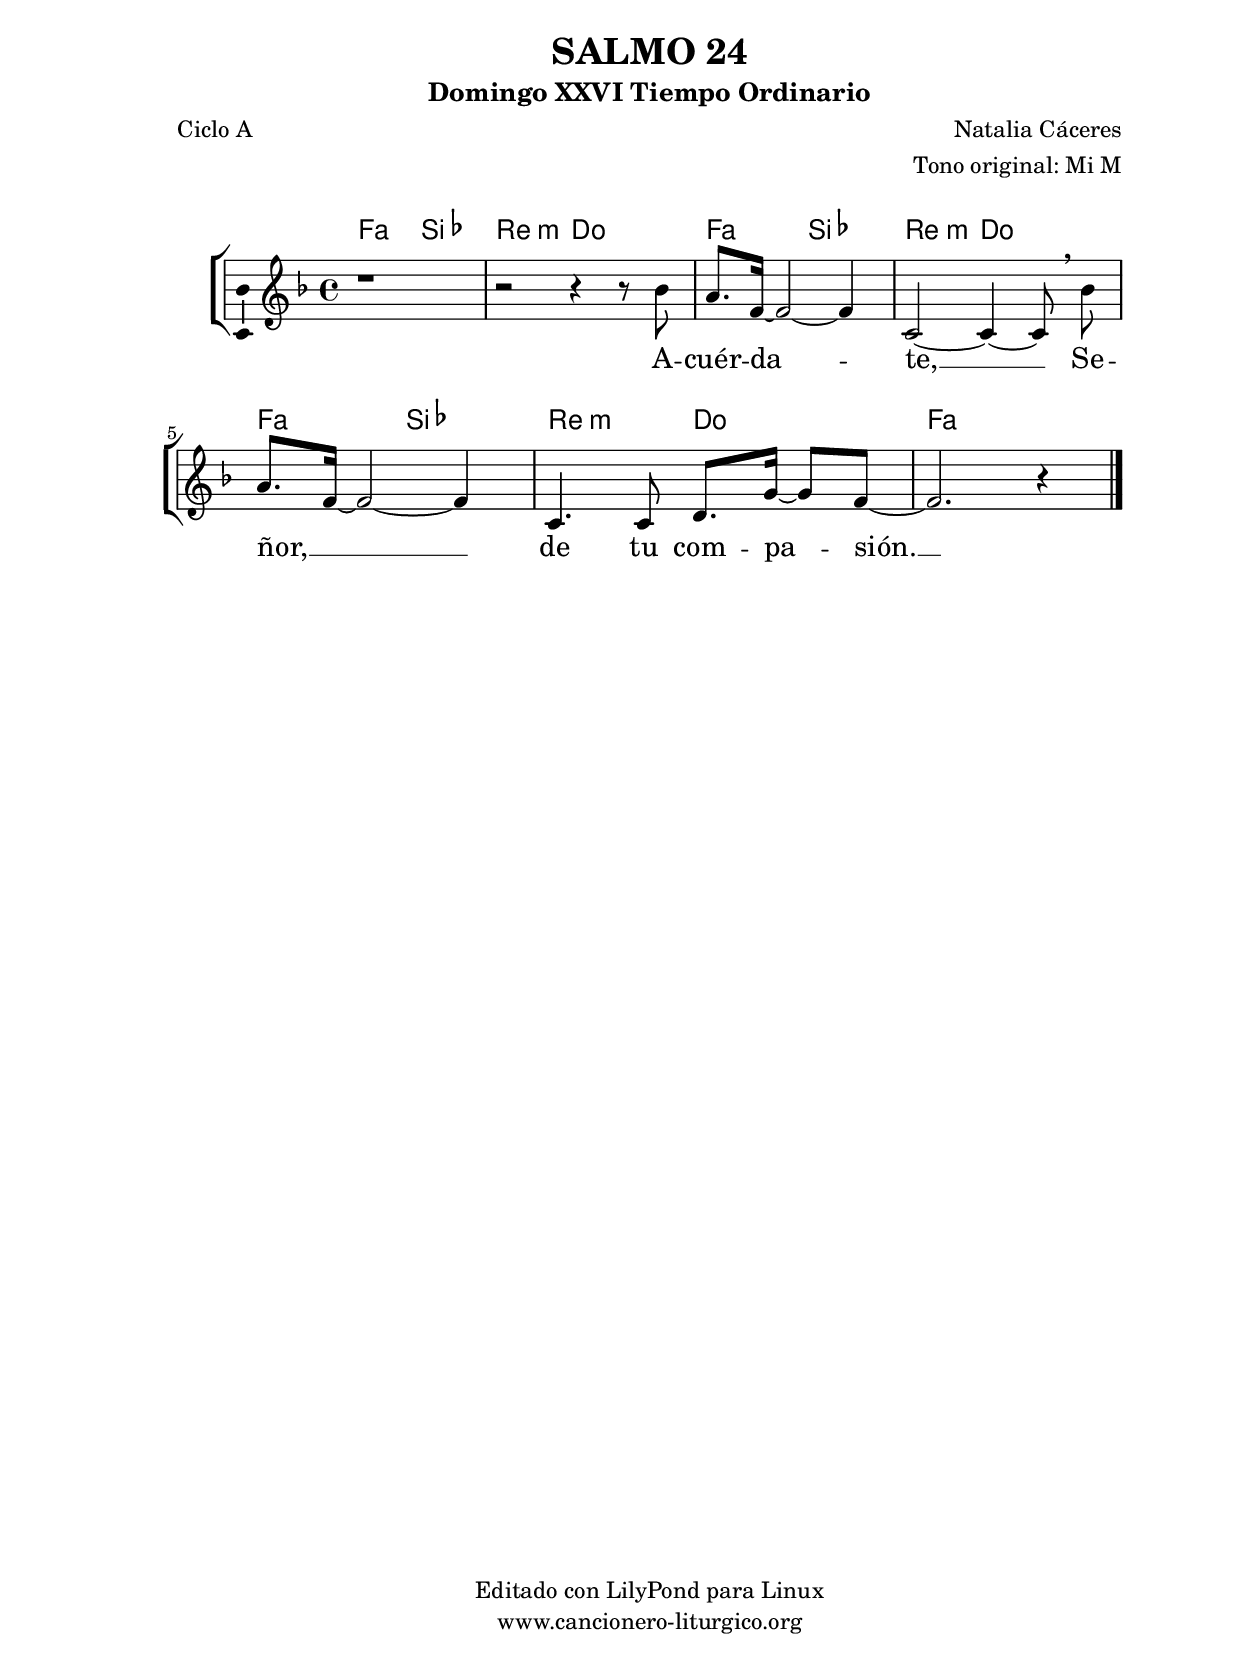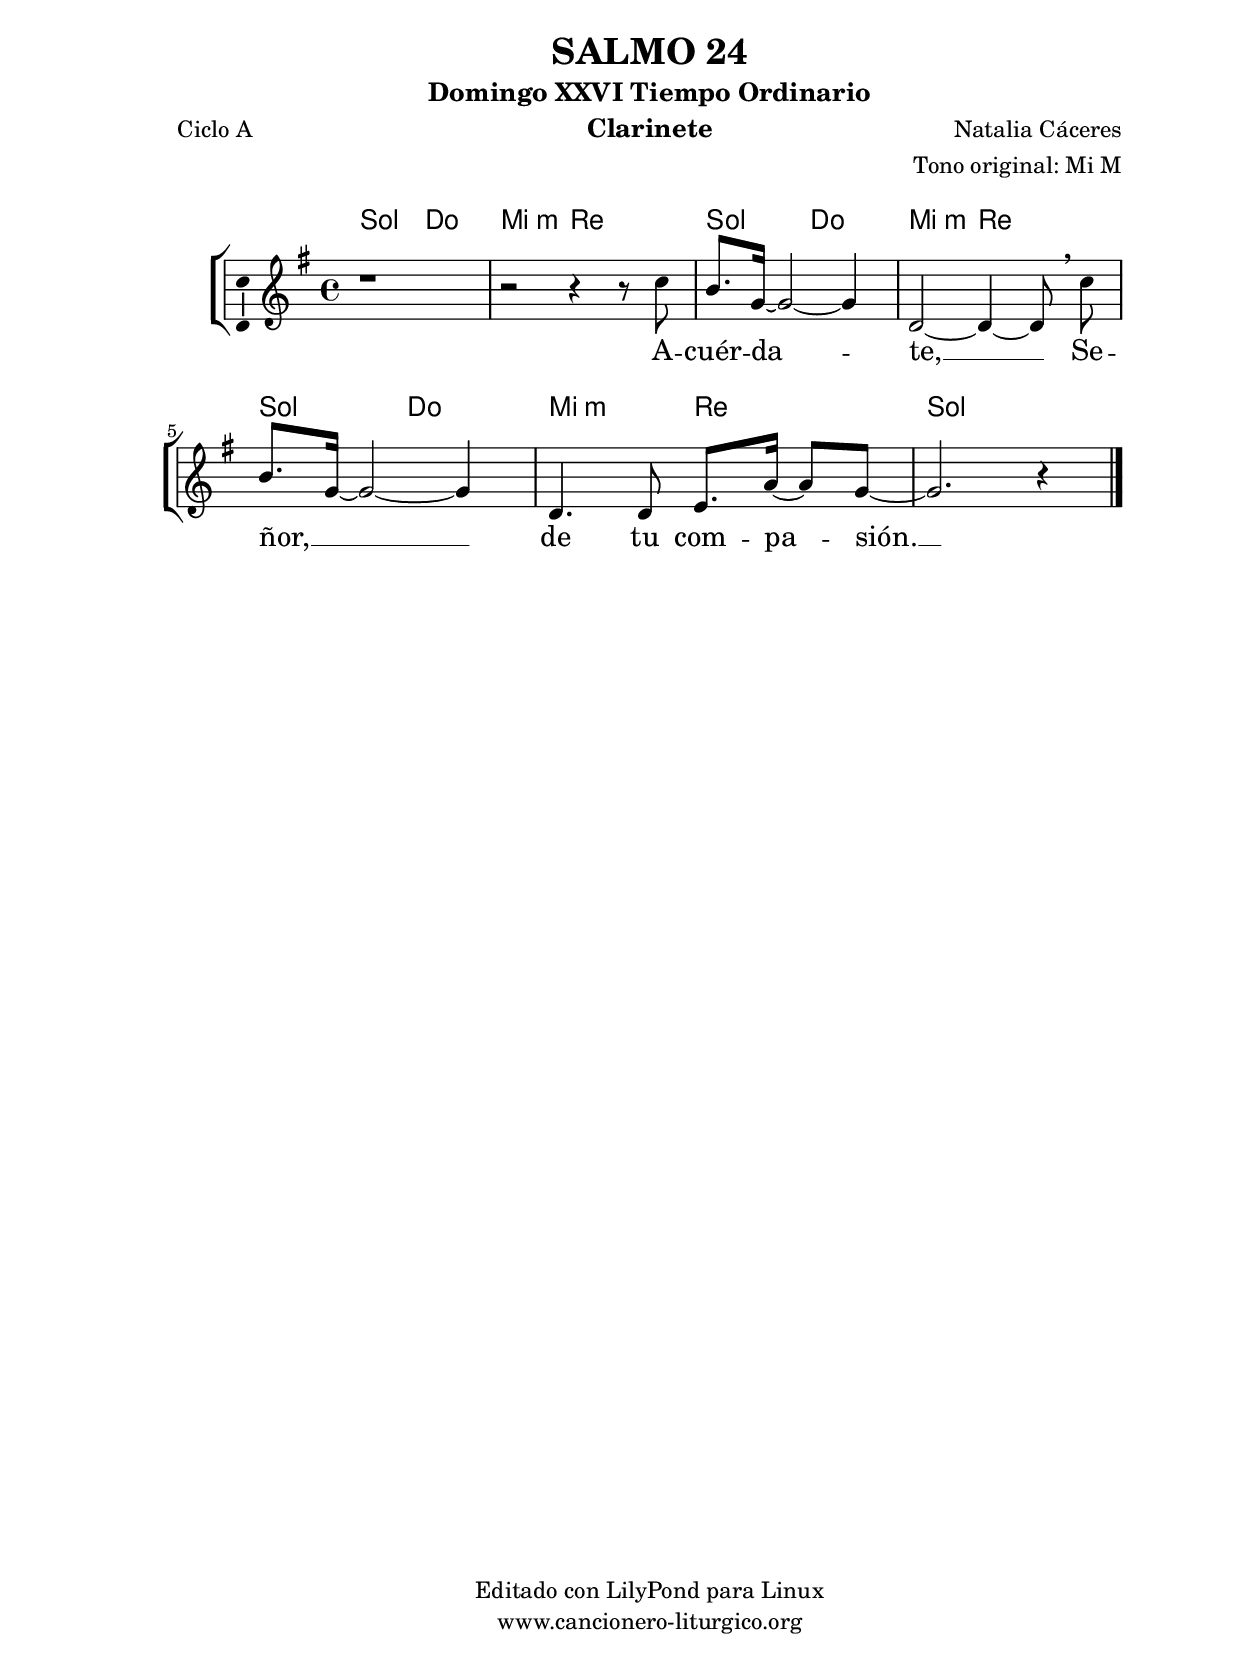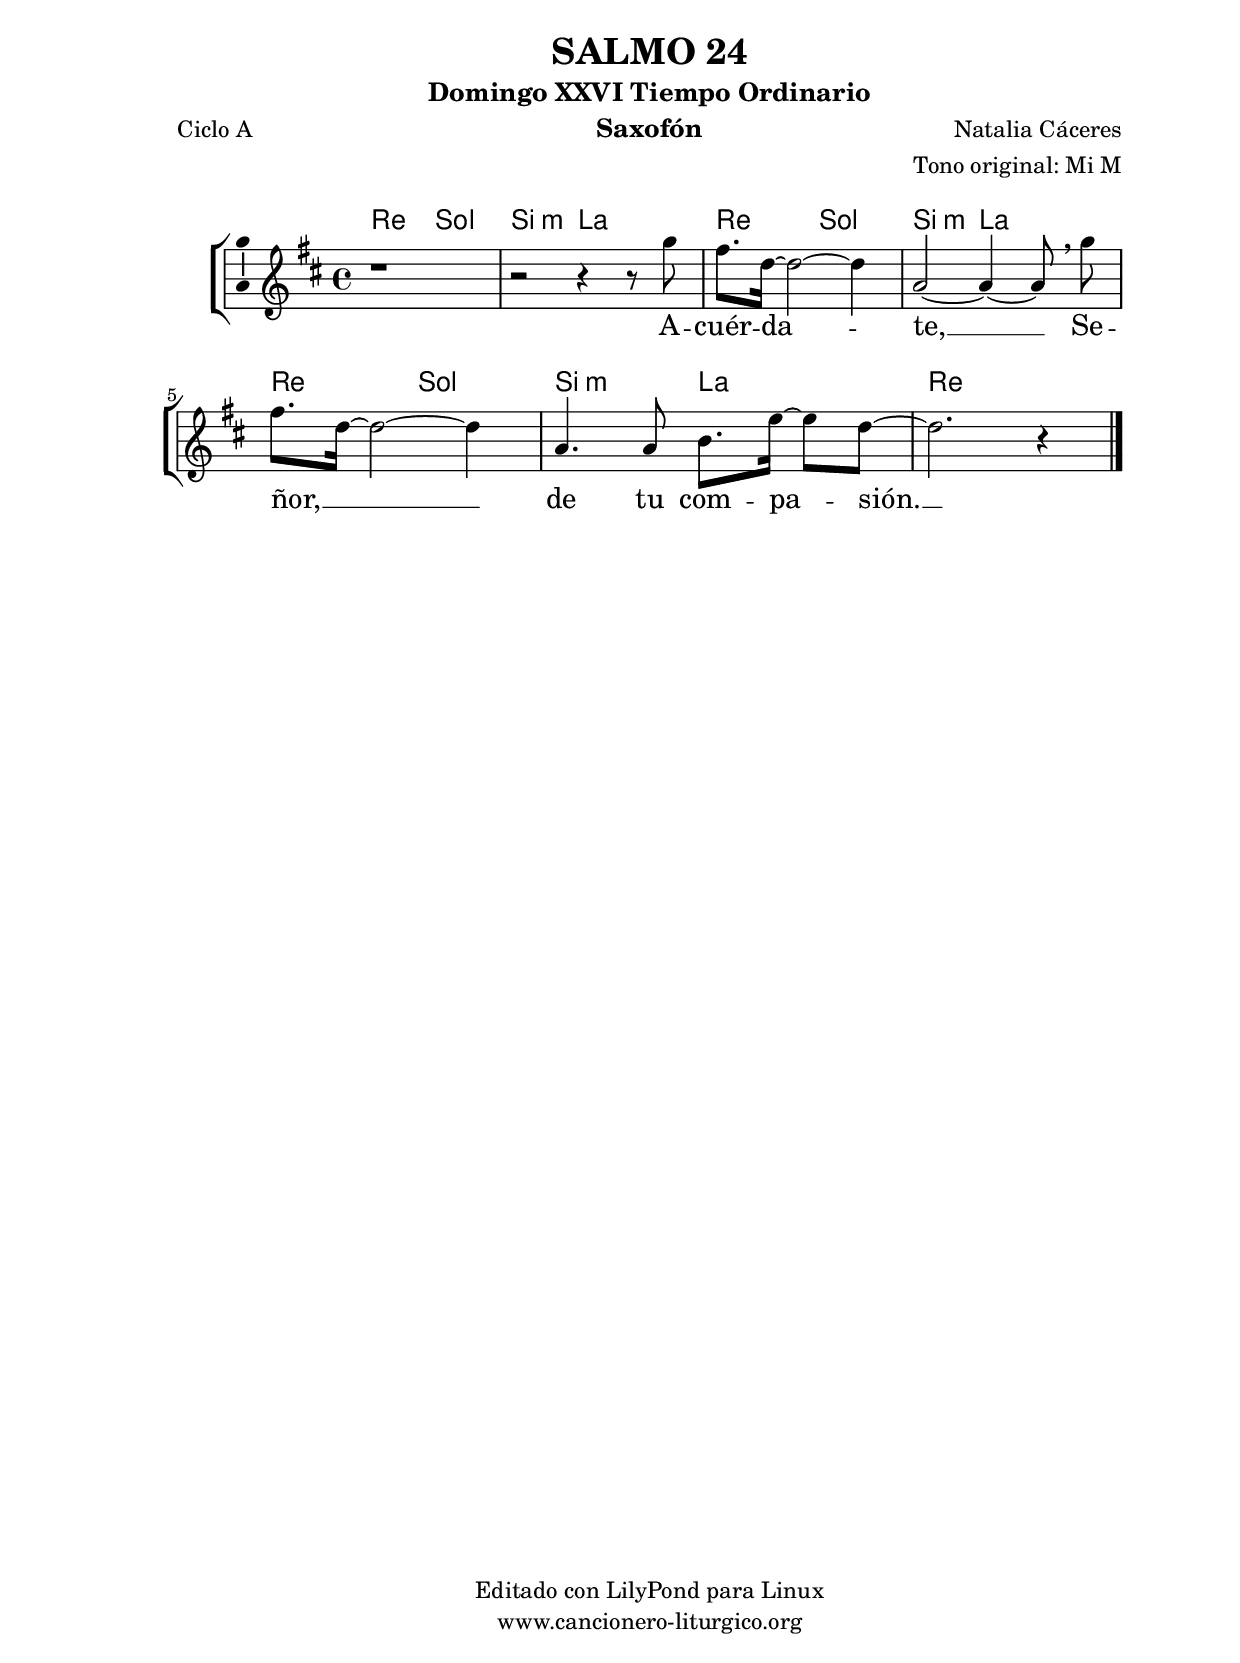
%
%para convertir .midi en .wav:
%timidity filename.midi -Ow -o finename.wav
%
%
%Para convertir de .wav a .mp3:
%lame -h -m j filename.wav
%
%
%para escuchar el midi:
%timidity nombrefichero.midi
%


%versión de lilypond para la que se ha escrito esta partitura:
\version "2.16.0"

	%Tamaño papel
	#(set-default-paper-size "a4")
	%Tamaño partitura
	#(set-global-staff-size 20)
	%No responde al pulsar sobre una nota
	#(ly:set-option 'point-and-click #f)

%parámetros del encabezamiento:
\header {
	title = "SALMO 24"
	subtitle = "Domingo XXVI Tiempo Ordinario"
	composer = "Natalia Cáceres"
	poet = "Ciclo A"
	meter = ""
	arranger = "Tono original: Mi M"
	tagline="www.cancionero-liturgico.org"
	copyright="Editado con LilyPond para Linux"
	tiempo = "Ordinario"
	usos = "Salmo"
	letra = "Acuérdate, Señor, de tu compasión."
	}

%parámetros asociados al papel:
\paper  {
	oddHeaderMarkup = \markup {\fill-line { \on-the-fly #not-first-page \fromproperty #'header:title \on-the-fly #not-first-page \fromproperty #'header:composer }}
	evenHeaderMarkup = \markup {\fill-line { \fromproperty #'header:composer \fromproperty #'header:title }}
	#(set-paper-size "a4")
	print-page-number = ##f
	first-page-number = 1
	print-first-page-number = ##f
%	head-separation = 3.0 \cm
	top-margin = 2.0 \cm
	bottom-margin = 0.5\cm
%%%	bottom-margin = -1.0\cm
	left-margin = 3.0 \cm
	line-width = 16.0 \cm 
	indent = 8\mm
	interscoreline = 2.\mm
	between-system-space = 15\mm
%	para que las partituras no llenen la hoja:
	ragged-bottom = ##t
%	idem para la última hoja:
	ragged-last-bottom = ##f
%	para que las partituras llenen el ancho del papel:
	ragged-last = ##f
	after-title-space = 2.5 \cm
%page-count=1
%system-count=8

	%Flexible Vertical Spacing
%	markup-markup-spacing =
%	#'((basic-distance . 15) (minimum-distance . 15) (padding . 3))
	markup-system-spacing =
	#'((basic-distance . 15) (minimum-distance . 15) (padding . 3))
	system-system-spacing =
	#'((basic-distance . 15) (minimum-distance . 15) (padding . 3))
	score-system-spacing =
	#'((basic-distance . 15) (minimum-distance . 15) (padding . 5))
%	top-system-spacing = % header
%	#'((basic-distance . 8) (minimum-distance . 0) (padding . 3))
%	top-markup-spacing =
%	#'((basic-distance . 20) (minimum-distance . 20) (padding . 3))
	last-bottom-spacing = % footer
	#'((basic-distance . 5) (minimum-distance . 5) (padding . 3))
%	score-markup-spacing =
%	#'((basic-distance . 16) (minimum-distance . 13) (padding . 3))

	}


%parámetros que afectan a toda la partitura:
global =  {
	%clave de sol (G):
	\clef G
	%armadura:
	\transpose e f
	\key e \major
	\tempo 4=101
	\set Score.tempoHideNote = ##t
	}


acordes = {
	\italianChords
	\chordmode {
	\transpose e f
{

e2 a cis:m b
e2 a cis:m b e a cis:m b e1

	}
	}
}

melodia = 
	\transpose e f
{
	\relative c''{
	\time 4/4
%	\partial 4*1

r1
r2 r4 r8 a8
gis8. e16~e2~e4
b2~b4~b8 \noBeam \breathe a'8
gis8. e16~e2~e4
b4. b8 cis8. fis16~fis8 e8~
e2. r4

	\bar "|."
	}
	}


texto = \lyricmode {
A -- cuér -- da -- te, __ Se -- ñor, __ _ de tu com -- pa -- sión. __
	}


acordesStaff = \context ChordNames = acordesStaff <<
	\set chordChanges = ##t
	\acordes
	>>


vozStaff = \context Voice = vozStaff
\with {\consists "Ambitus_engraver"}
<<
%	\set Staff.instrumentName = ""
%	\set Staff.shortInstrumentName = ""
%	\set Staff.midiInstrument = #"clarinet"
%	\set Staff.midiInstrument = #"cello"
%	\set Staff.midiInstrument = #"flute"
	\set Staff.midiInstrument = #"electric guitar (jazz)"
%	\set Staff.midiInstrument = #"english horn"
%	\set Staff.midiInstrument = #"violin"
%	\set Staff.midiInstrument = #"glockenspiel"
	\set Staff.midiMinimumVolume = #0.7
	\set Staff.midiMaximumVolume = #0.9
	\global
	\melodia
	>>


textoStaff = \context Lyrics = textoStaff <<
	\lyricsto vozStaff \texto
	>>

\book {
	\score {
		\context ChoirStaff {
			\override StaffGroup.SystemStartBracket #'collapse-height = #1
			\override Score.SystemStartBar #'collapse-height = #1
			<<
			\acordesStaff
			\vozStaff
			\textoStaff
			>>
			}
		\layout {
	    		\context {
				\Lyrics
				\override LyricText #'font-size = #2
				}
	   		 \context {
				\Score
				%fontSize = #3
				\override StaffSymbol #'staff-space = #(magstep +3)
				%\override Beam #'thickness = #0.55
				%\override SpacingSpanner #'spacing-increment = #1.0
				%\override Slur #'height-limit = #1.5
				}
			}
		}
	\score {
		\unfoldRepeats
		\context ChoirStaff {
			<<
			\acordesStaff
			\vozStaff
			>>
			}
		\midi {
	  		\context {
	  			\Score
				tempoWholesPerMinute = #(ly:make-moment 70 4)
				}
			}
		}
	}

%Partitura para clarinete
#(define output-suffix "C")
\book {
	\header{
		instrument = "Clarinete"
		}
	\score {
		\context ChoirStaff {
			\override StaffGroup.SystemStartBracket #'collapse-height = #1
			\override Score.SystemStartBar #'collapse-height = #1
\transpose c d
			<<
			\acordesStaff
			\vozStaff
			\textoStaff
			>>
			}
		\layout {
	    		\context {
				\Lyrics
				\override LyricText #'font-size = #2
				}
	   		 \context {
				\Score
				%fontSize = #3
				\override StaffSymbol #'staff-space = #(magstep +3)
				%\override Beam #'thickness = #0.55
				%\override SpacingSpanner #'spacing-increment = #1.0
				%\override Slur #'height-limit = #1.5
				}
			}
		}
	}

%Partitura para saxofón
#(define output-suffix "S")
\book {
	\header{
		instrument = "Saxofón"
		}
	\score {
		\context ChoirStaff {
			\override StaffGroup.SystemStartBracket #'collapse-height = #1
			\override Score.SystemStartBar #'collapse-height = #1
\transpose c a
			<<
			\acordesStaff
			\vozStaff
			\textoStaff
			>>
			}
		\layout {
	    		\context {
				\Lyrics
				\override LyricText #'font-size = #2
				}
	   		 \context {
				\Score
				%fontSize = #3
				\override StaffSymbol #'staff-space = #(magstep +3)
				%\override Beam #'thickness = #0.55
				%\override SpacingSpanner #'spacing-increment = #1.0
				%\override Slur #'height-limit = #1.5
				}
			}
		}
	}

